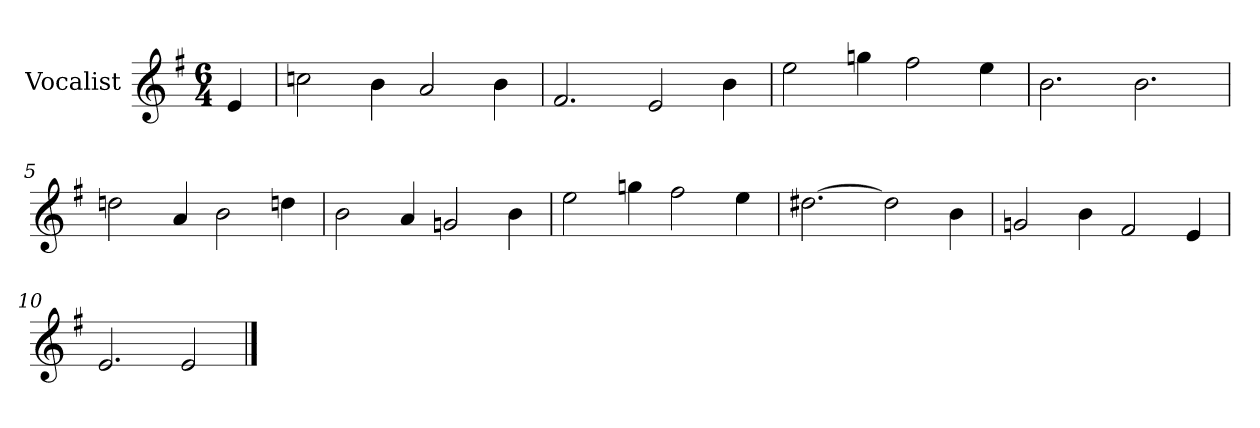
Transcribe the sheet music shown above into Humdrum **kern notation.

**kern
*part1
*staff1
*I"Vocalist
*k[f#]
*e:
*M6/4
=
4e
=1
2ccn
4b
2a
4b
=2
2.f#
2e
4b
=3
2ee
4ggn
2ff#
4ee
=4
2.b
2.b
=5
2ddn
4a
2b
4ddn
=6
2b
4a
2gn
4b
=7
2ee
4ggn
2ff#
4ee
=8
[2.dd#X
2dd#]
4b
=9
2gn
4b
2f#
4e
=10
2.e
2e
==
*-
